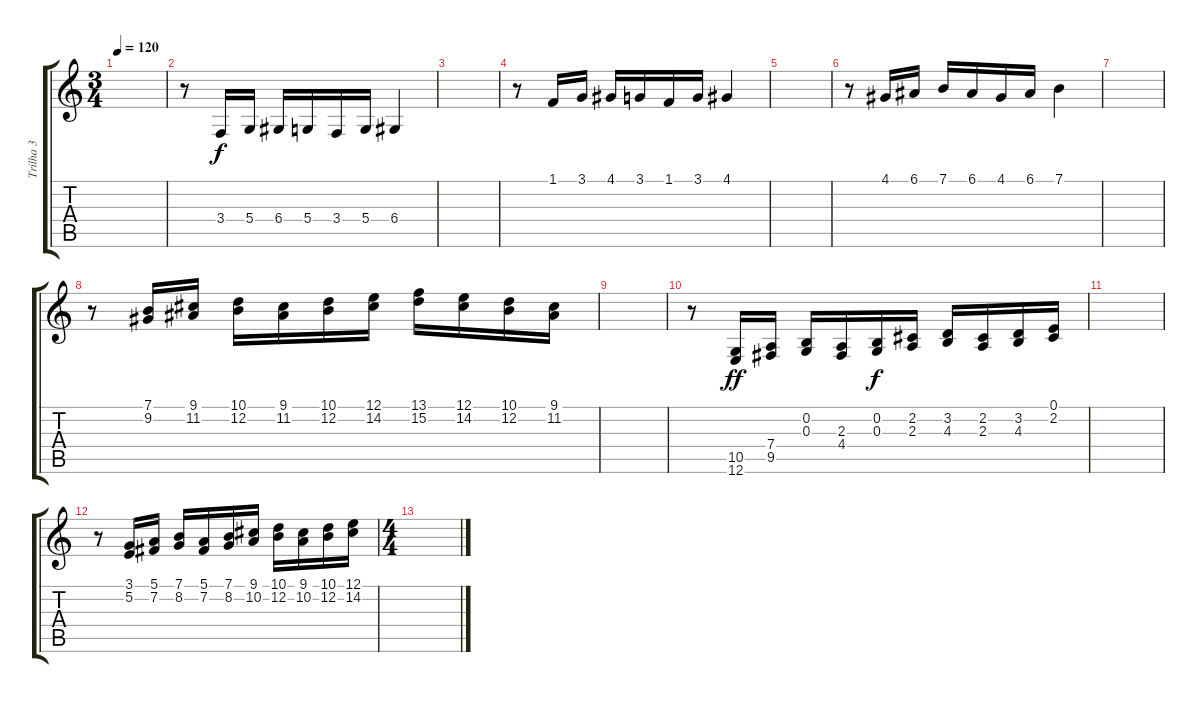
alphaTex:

\track ("Trilha 3" "Trilha 3") {instrument clarinet}
\staff {score tabs}
\tuning (E4 B3 G3 D3 A2 E2) {hide}
\ts (3 4)
\tempo 120
\clef g2
\ks c
|
r.8 3.4.16 5.4.16 6.4.16 5.4.16 3.4.16 5.4.16 6.4.4 |
|
r.8 1.1.16 3.1.16 4.1.16 3.1.16 1.1.16 3.1.16 4.1.4 |
|
r.8 4.1.16 6.1.16 7.1.16 6.1.16 4.1.16 6.1.16 7.1.4 |
|
r.8 (7.1 9.2).16 (9.1 11.2).16 (10.1 12.2).16 (9.1 11.2).16 (10.1 12.2).16 (12.1 14.2).16 (13.1 15.2).16 (12.1 14.2).16 (10.1 12.2).16 (9.1 11.2).16 |
|
r.8 (10.5 12.6).16{dy ff} (7.4 9.5).16 (0.2 0.3).16 (2.3 4.4).16 (0.2 0.3).16{dy f} (2.2 2.3).16 (3.2 4.3).16 (2.2 2.3).16 (3.2 4.3).16 (0.1 2.2).16 |
|
r.8 (3.1 5.2).16 (5.1 7.2).16 (7.1 8.2).16 (5.1 7.2).16 (7.1 8.2).16 (9.1 10.2).16 (10.1 12.2).16 (9.1 10.2).16 (10.1 12.2).16 (12.1 14.2).16 |
\ts (4 4)
